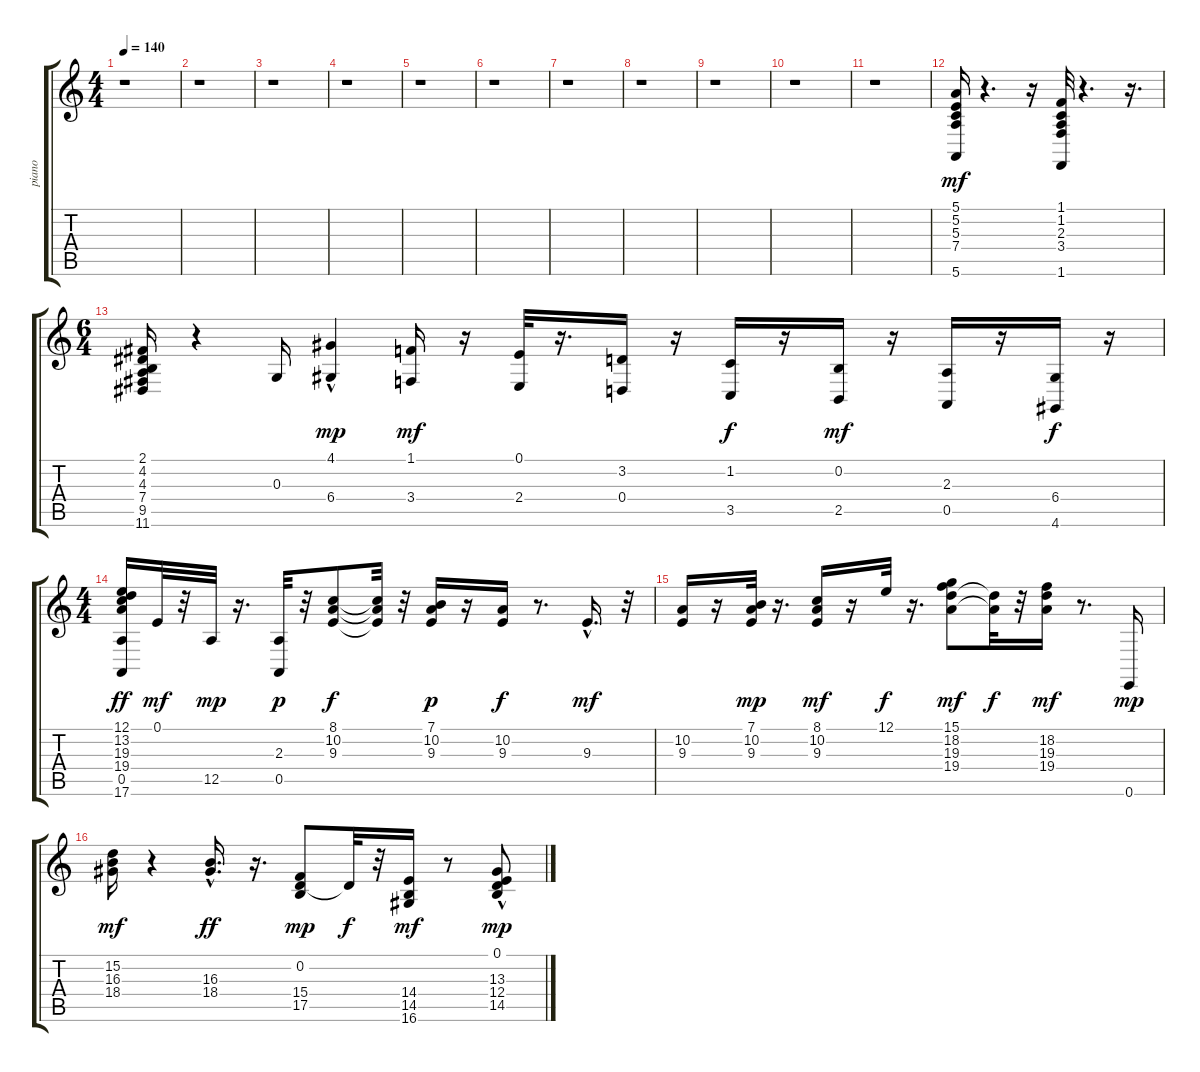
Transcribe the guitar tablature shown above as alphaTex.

\track ("piano" "piano") {instrument brightacousticpiano}
\staff {score tabs}
\tuning (E4 B3 G3 D3 A2 E2) {hide}
\ts (4 4)
\tempo 140
\clef g2
\ks c
r.1{dy mf instrument brightacousticpiano} |
r.1 |
r.1 |
r.1 |
r.1 |
r.1 |
r.1 |
r.1 |
r.1 |
r.1 |
r.1 |
(5.1 5.2 5.3 7.4 5.6).16 r.4{d} r.16 (1.1 1.2 2.3 3.4 1.6).32 r.4{d} r.16{d} |
\ts (6 4)
(2.1 4.2 4.3 7.4 9.5 11.6).16 r.4 0.3.16 (4.1 6.4{hac}).4{dy mp} (1.1 3.4).16{dy mf} r.16 (0.1 2.4).32 r.16{d} (3.2 0.4).16 r.16 (1.2 3.5).16{dy f} r.16 (0.2 2.5).16{dy mf} r.16 (2.3 0.5).16 r.16 (6.4 4.6).16{dy f} r.16 |
\ts (4 4)
(12.1 13.2 19.3 19.4 0.5 17.6).16{dy ff} 0.1.32{dy mf} r.32 12.5.32{dy mp} r.16{d} (2.3 0.5).32{dy p} r.32 (8.1 10.2 9.3).8{dy f} (8.1{t} 10.2{t} 9.3{t}).32 r.32 (7.1 10.2 9.3).16{dy p} r.16 (10.2 9.3).16{dy f} r.8{d} 9.3{hac}.16{d dy mf} r.32 |
(10.2 9.3).16 r.16 (7.1 10.2 9.3).32{dy mp} r.16{d} (8.1 10.2 9.3).16{dy mf} r.16 12.1.32{dy f} r.16{d} (15.1 18.2 19.3 19.4).8{dy mf} (19.3{t} 19.4{t}).32{dy f} r.32 (18.2 19.3 19.4).16{dy mf} r.8{d} 0.6.16{dy mp} |
(15.2 16.3 18.4).16{dy mf} r.4 (16.3{hac} 18.4{hac}).16{d dy ff} r.16{d} (0.2 15.4 17.5).8{dy mp} 17.5{t}.32{dy f} r.32 (14.4 14.5 16.6).16{dy mf} r.8 (0.1 13.3 12.4 14.5{hac}).8{dy mp}
